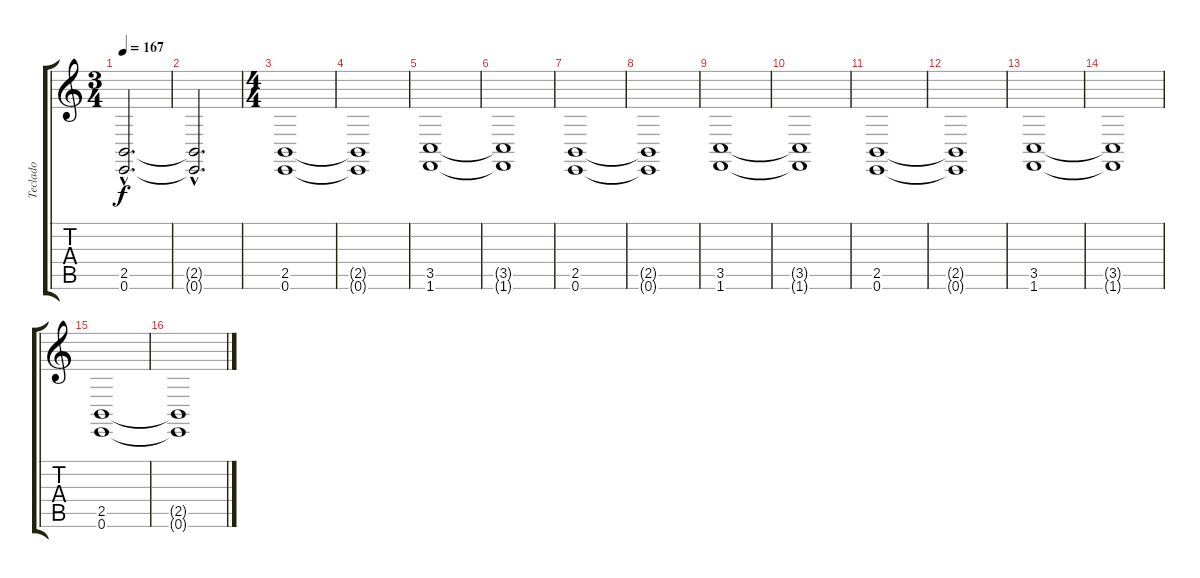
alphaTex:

\track ("Teclado" "Teclado") {instrument stringensemble1}
\staff {score tabs}
\tuning (E4 B3 G3 D3 A2 E2) {hide}
\ts (3 4)
\tempo 167
\clef g2
\ks c
(2.5{hac t} 0.6{hac t}).2{d dy f} |
(2.5{hac t} 0.6{hac t}).2{d} |
\ts (4 4)
(2.5 0.6).1 |
(2.5{t} 0.6{t}).1 |
(3.5 1.6).1 |
(3.5{t} 1.6{t}).1 |
(2.5 0.6).1 |
(2.5{t} 0.6{t}).1 |
(3.5 1.6).1 |
(3.5{t} 1.6{t}).1 |
(2.5 0.6).1 |
(2.5{t} 0.6{t}).1 |
(3.5 1.6).1 |
(3.5{t} 1.6{t}).1 |
(2.5 0.6).1 |
(2.5{t} 0.6{t}).1
